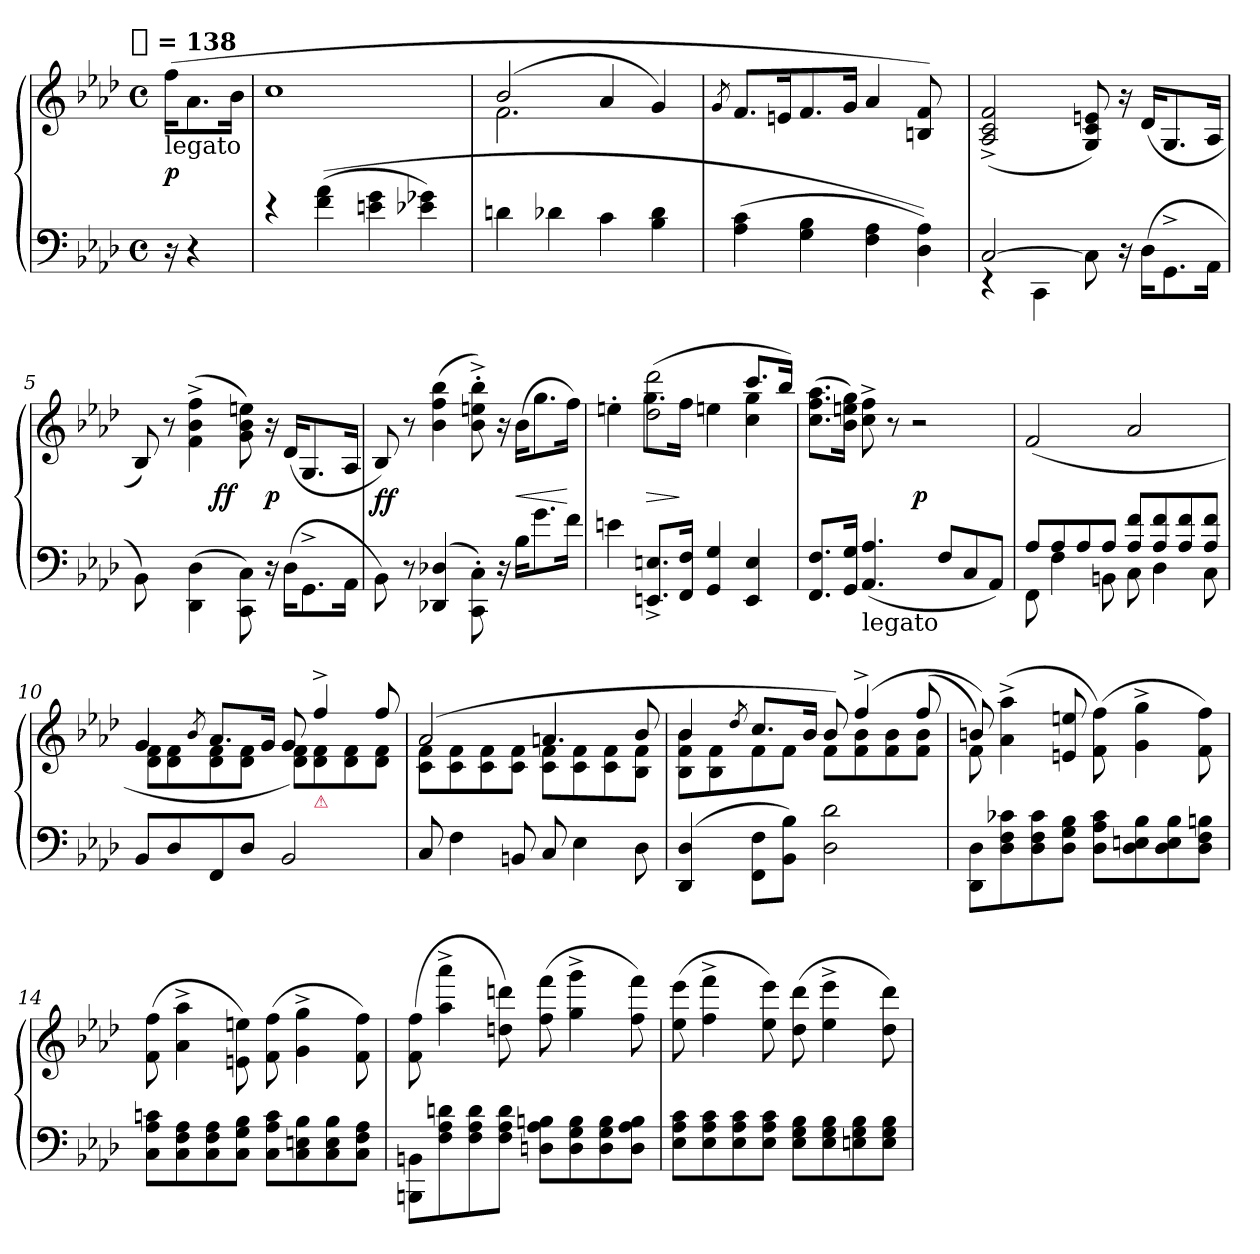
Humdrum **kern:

**kern	**kern	**dynam
*part1	*part1	*part1
*staff2	*staff1	*staff1/2
*clefF4	*clefG2	*
*k[b-e-a-d-]	*k[b-e-a-d-]	*
*f:	*f:	*
!!LO:TX:omd:t=[quarter] = 138
*M4/4	*M4/4	*
*met(c)	*met(c)	*
*MM138	*MM138	*
=	=	=
!	!LO:TX:b:t=legato	!
16r	(>16ff!KL	p
4r	8.a-!	.
.	16b-!Jk	.
=1	=1	=1
4re	1cc!	.
(>(<4f!\ 4a-!\	.	.
4en!\ 4g!\	.	.
4e-X!\ 4g-X!\)	.	.
=2	=2	=2
*	*^	*
4dn!\	(>2b-!	2.f	.
4d-X!\	.	.	.
4c!\	4a-!	.	.
4B-!\ 4d-!\	4g!)	4ryy	.
*	*v	*v	*
=3	=3	=3
.	8qg!/	.
(>4A-! 4c!	8.f!L	.
.	16en!K	.
4G! 4B-!	8.f!	.
.	16g!Jk	.
4F! 4A-!	4a-!	.
!	!LO:N:vis=8	!
4D-! 4A-!))	4Bn! 4f!)	.
=4	=4	=4
*^	*	*
[2C!	4rEE	(>2A-!^> 2c!^> 2f!^>	.
.	4CC!	.	.
2ryy	8C!\]	8G! 8c! 8en!)	.
.	16r	16r	.
.	(<16D-!\KL	(>16d-!\KL	.
.	8.GG^>!\	8.G!/	.
.	16AA-!\Jk	16A-!/Jk	.
*v	*v	*	*
=5	=5	=5
*	*^	*
8BB-!\)	8B-!/)	4.ryy	.
8ryy	8r	.	.
(>4DD-!\ 4D-!\	(>4f!^< 4b-!^< 4ff!^<	.	.
.	.	2ryy	ff
8CC!\ 8C!\)	8g! 8b-! 8een!)	.	.
16r	16r	.	p
(<16D-!KL	(>16d-!KL	.	.
8.GG^>!\	8.G!/	.	.
.	.	8ryy	.
16AA-!\Jk	16A-!/Jk	.	.
*	*v	*v	*
=6	=6	=6
8BB-!\)	8B-!/)	ff
8r	8r	.
(>4DD-X! 4D-X!	(>4b-! 4ff! 4bb-!	.
8CC!'>\ 8C!'>\)	8b-!'>^< 8een!'>^< 8bb-!'>^<)	.
16r	16r	.
16B-!KL	(>16b-!KL	<
8.g!	8.gg!	.
16f!Jk	16ff!Jk)	[
=7	=7	=7
*	*^	*
4en!	4ryy	4een'>!	.
8.EEn!^< 8.En!^<L	(>2dd-!\ 2ddd-!\	8.gg!\L	>
16FF! 16F!Jk	.	16ff!\Jk	]
4GG! 4G!	.	4een!	.
4EE! 4E!	8.ccc!L	4cc! 4gg!	.
.	16bb-!Jk)	.	.
*	*v	*v	*
=8	=8	=8
8.FF! 8.F!L	(>8.cc! 8.ff! 8.aa-!L	.
16GG! 16G!Jk	16b-! 16een! 16gg!Jk)	.
!LO:TX:b:t=legato	!	!
(>4.AA-!/ 4.A-!/	8cc!^< 8ff!^<	.
.	8r	.
.	2r	p
8F!L	.	.
8C!	.	.
8AA-!J)	.	.
=9	=9	=9
*^	*	*
8A-!L	8FF!	(>2f!	.
8A-!	4F!	.	.
8A-!	.	.	.
8A-!J	8BBn!	.	.
8A-! 8f!L	8C!	2a-!	.
8A-! 8f!	4D-!	.	.
8A-! 8f!	.	.	.
8A-! 8f!J	8C!	.	.
*v	*v	*	*
=10	=10	=10
*	*^	*
8BB-!L	4g!	8d-!\ 8f!\L	.
8D-!	.	8d-!\ 8f!\	.
.	8qb-!/	.	.
8FF!	8.a-!L	8d-!\ 8f!\	.
8D-!J	.	8d-!\ 8f!\J	.
.	16g!Jk	.	.
2BB-!	8g!	8d-!\ 8f!\L)	.
!	!LO:TX:b:color=crimson:t=⚠	!	!
.	4ff^>!	8d-!\ 8f!\	.
.	.	8d-!\ 8f!\	.
.	8ff!	8d-!\ 8f!\J	.
=11	=11	=11	=11
8C!	(>2a-!	8c!\ 8f!\L	.
4F!	.	8c!\ 8f!\	.
.	.	8c!\ 8f!\	.
8BBn!	.	8c!\ 8f!\J	.
8C!	4.an!	8c!\ 8f!\L	.
4E-!	.	8c!\ 8f!\	.
.	.	8c!\ 8f!\	.
8D-!	8b-!	8B-!\ 8f!\J	.
=12	=12	=12	=12
(>4DD-! 4D-!	4b-!	8B-!\ 8f!\ 8b-!\L	.
.	.	8B-!\ 8f!\	.
.	8qdd-!/	.	.
8FF! 8F!L	8.cc!L	8f!\	.
8BB-! 8B-!J)	.	8f!\J	.
.	16b-!Jk	.	.
2D-! 2d-!	8b-!)	8f!\L	.
.	(>4ff^>!	8f!\ 8b-!\	.
.	.	8f!\ 8b-!\	.
.	(>8ff!	8f!\ 8b-!\J	.
=13	=13	=13	=13
8DD-! 8D-!L	8bn!))	8f!	.
8D-! 8F! 8c-X!	8ryy	(>4a-!^< 4aa-!^<	.
8D-! 8F! 8c-!	2ryy	.	.
8D-! 8G! 8B-!J	.	8en! 8een!	.
8D-! 8A-! 8c-!L	.	(>8f! 8ff!)	.
8D-! 8En! 8B-!	.	4g!^< 4gg!^<	.
8D-! 8E! 8B-!	4ryy	.	.
8D-! 8F! 8Bn!J	.	8f! 8ff!)	.
*	*v	*v	*
=14	=14	=14
8C! 8A-! 8cn!L	(>8f! 8ff!	.
8C! 8F! 8A-!	4a-!^< 4aa-!^<	.
8C! 8F! 8A-!	.	.
8C! 8G! 8B-!J	8en!\ 8een!\)	.
8C! 8A-! 8c!L	(>8f! 8ff!	.
8C! 8En! 8B-!	4g!^< 4gg!^<	.
8C! 8E! 8B-!	.	.
8C! 8F! 8A-!J	8f! 8ff!)	.
=15	=15	=15
8BBBn! 8BBn!L	(>8f! 8ff!	.
8F! 8A-! 8dn!	4aa-!^< 4aaa-!^<	.
8F! 8A-! 8d!	.	.
8F! 8A-! 8d!J	8ddn! 8dddn!)	.
8Dn! 8A-! 8Bn!L	(>8ff! 8fff!	.
8D! 8G! 8B!	4gg!^< 4ggg!^<	.
8D! 8G! 8B!	.	.
8D! 8A-! 8B!J	8ff! 8fff!)	.
=16	=16	=16
8E-! 8A-! 8c!L	(>8ee-! 8eee-!	.
8E-! 8A-! 8c!	4ff!^< 4fff!^<	.
8E-! 8A-! 8c!	.	.
8E-! 8A-! 8c!J	8ee-! 8eee-!)	.
8E-! 8G! 8B-!L	(>8dd-! 8ddd-!	.
8E-! 8G! 8B-!	4ee-!^< 4eee-!^<	.
8En! 8G! 8B-!	.	.
8E! 8G! 8B-!J	8dd-! 8ddd-!)	.
=	=	=
*-	*-	*-
